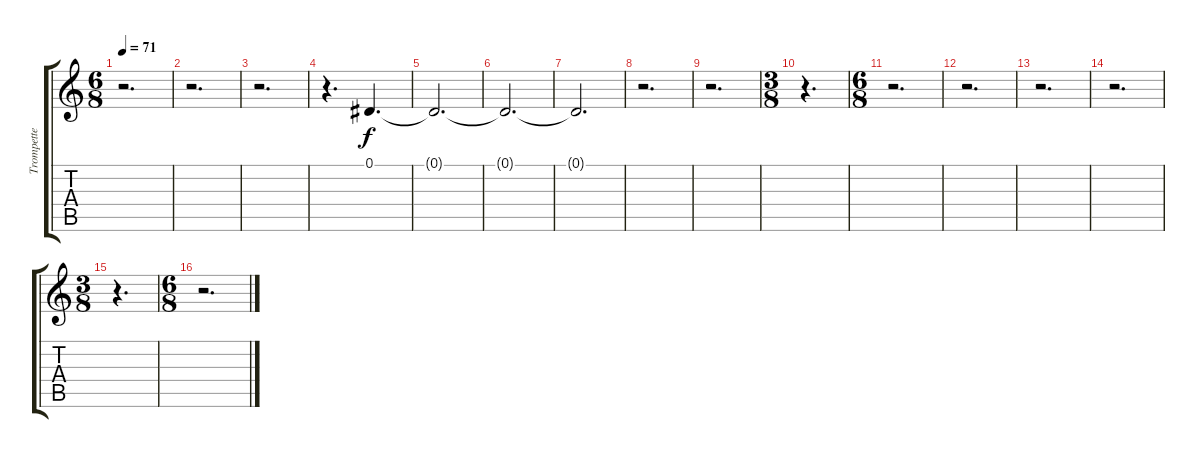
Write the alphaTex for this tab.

\track ("Trompette" "Trompette") {instrument trumpet}
\staff {score tabs}
\tuning (Eb4 Bb3 Gb3 Db3 Ab2 Eb2) {hide}
\ts (6 8)
\tempo 71
\clef g2
\ks c
r.2{d dy f} |
r.2{d} |
r.2{d} |
r.4{d} 0.1.4{d} |
0.1{t}.2{d} |
0.1{t}.2{d} |
0.1{t}.2{d} |
r.2{d} |
r.2{d} |
\ts (3 8)
r.4{d} |
\ts (6 8)
r.2{d} |
r.2{d} |
r.2{d} |
r.2{d} |
\ts (3 8)
r.4{d} |
\ts (6 8)
r.2{d}
